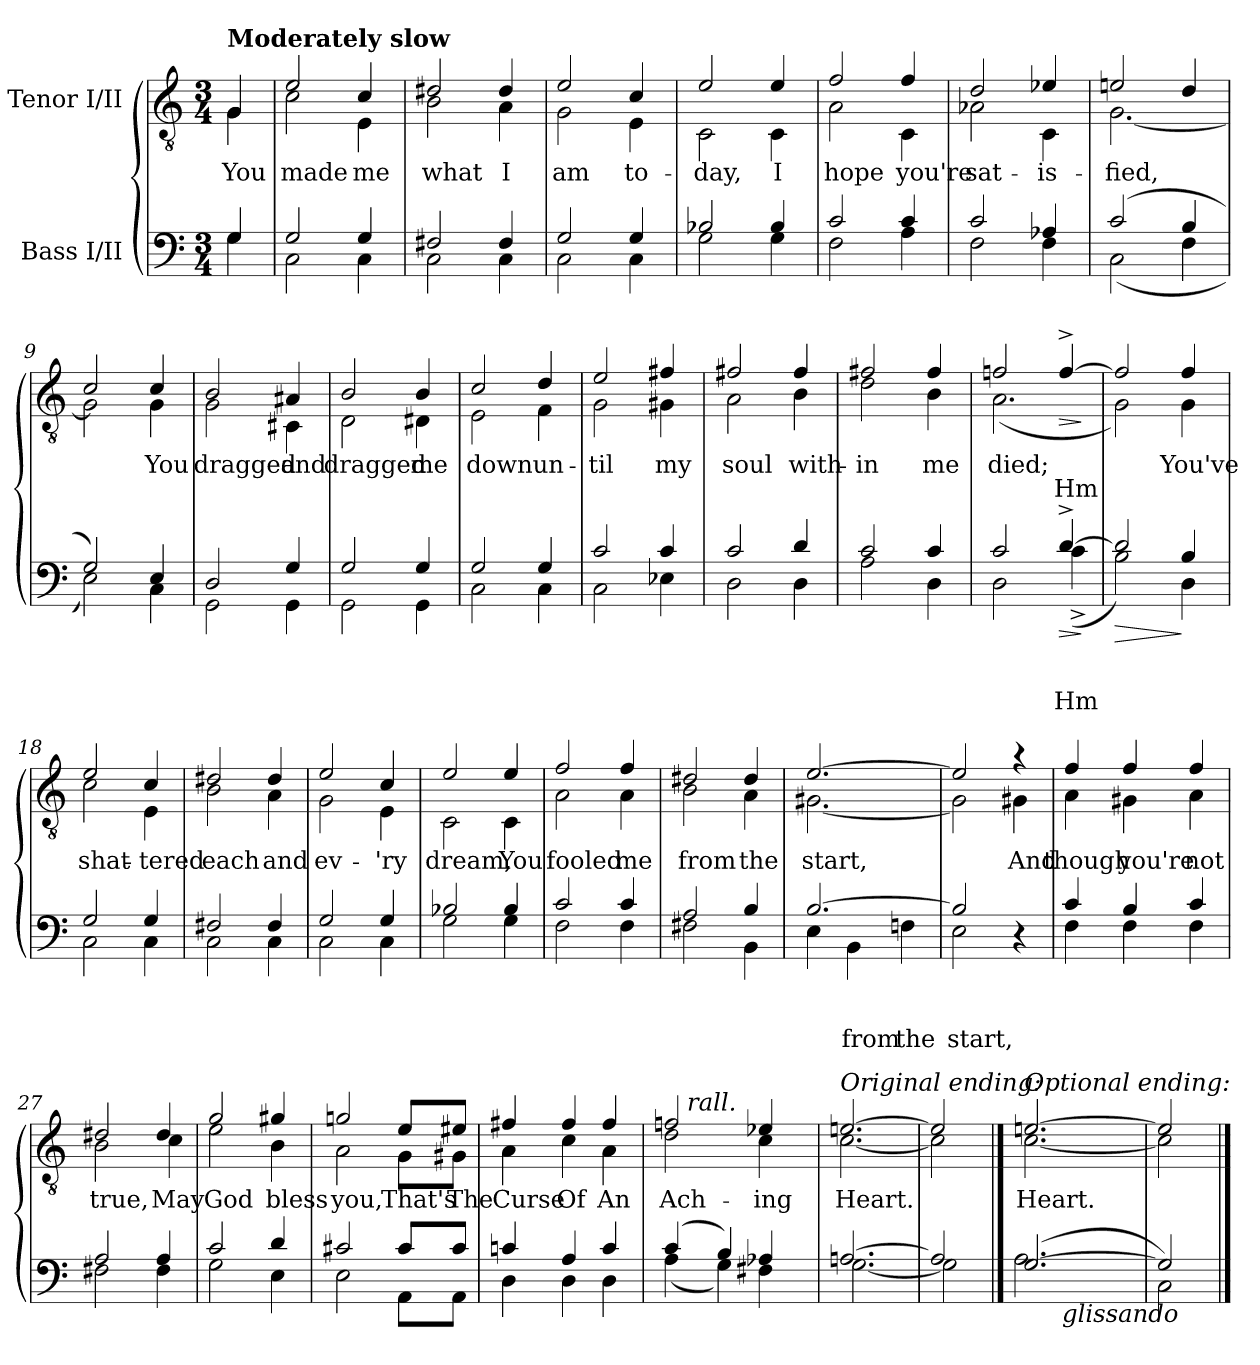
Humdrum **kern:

**kern	**text	**text	**text	**dynam	**kern	**text	**text	**dynam
*part2	*part2	*part2	*part2	*part2	*part1	*part1	*part1	*part1
*staff2	*staff2	*staff2	*staff2	*staff2	*staff1	*staff1	*staff1	*staff1
*I"Bass I/II	*	*	*	*	*I"Tenor I/II	*	*	*
*clefF4	*	*	*	*	*clefGv2	*	*	*
*k[]	*	*	*	*	*k[]	*	*	*
*C:	*	*	*	*	*C:	*	*	*
*M3/4	*	*	*	*	*M3/4	*	*	*
=1	=1	=1	=1	=1	=1	=1	=1	=1
*^	*	*	*	*	*^	*	*	*
!	!	!	!	!	!	!LO:TX:a:B:t=Moderately slow	!	!	!	!
4G/	4G\	.	.	.	.	4G/	4G\	You	.	.
=2	=2	=2	=2	=2	=2	=2	=2	=2	=2	=2
2G/	2C\	.	.	.	.	2e/	2c\	made	.	.
4G/	4C\	.	.	.	.	4c/	4E\	me	.	.
=3	=3	=3	=3	=3	=3	=3	=3	=3	=3	=3
2F#X/	2C\	.	.	.	.	2d#X/	2B\	what	.	.
4F#/	4C\	.	.	.	.	4d#/	4A\	I	.	.
=4	=4	=4	=4	=4	=4	=4	=4	=4	=4	=4
2G/	2C\	.	.	.	.	2e/	2G\	am	.	.
4G/	4C\	.	.	.	.	4c/	4E\	to-	.	.
=5	=5	=5	=5	=5	=5	=5	=5	=5	=5	=5
2B-X/	2G\	.	.	.	.	2e/	2C\	-day,	.	.
4B-/	4G\	.	.	.	.	4e/	4C\	I	.	.
=6	=6	=6	=6	=6	=6	=6	=6	=6	=6	=6
2c/	2F\	.	.	.	.	2f/	2A\	hope	.	.
4c/	4A\	.	.	.	.	4f/	4C\	you're	.	.
=7	=7	=7	=7	=7	=7	=7	=7	=7	=7	=7
2c/	2F\	.	.	.	.	2d/	2A-X\	sat-	.	.
4A-X/	4F\	.	.	.	.	4e-X/	4C\	-is-	.	.
!!LO:LB:g=z	!!
=8	=8	=8	=8	=8	=8	=8	=8	=8	=8	=8
(2c/	(2C\	.	.	.	.	2en/	[<2.G\	-­fied,	.	.
4B/	4F\	.	.	.	.	4d/	.	.	.	.
=9	=9	=9	=9	=9	=9	=9	=9	=9	=9	=9
2G/)	2E\)	.	.	.	.	2c/	2G\]	.	.	.
4E/	4C\	.	.	.	.	4c/	4G\	You	.	.
=10	=10	=10	=10	=10	=10	=10	=10	=10	=10	=10
2D/	2GG\	.	.	.	.	2B/	2G\	dragged	.	.
4G/	4GG\	.	.	.	.	4A#X/	4C#X\	and	.	.
=11	=11	=11	=11	=11	=11	=11	=11	=11	=11	=11
2G/	2GG\	.	.	.	.	2B/	2D\	dragged	.	.
4G/	4GG\	.	.	.	.	4B/	4D#X\	me	.	.
=12	=12	=12	=12	=12	=12	=12	=12	=12	=12	=12
2G/	2C\	.	.	.	.	2c/	2E\	down	.	.
4G/	4C\	.	.	.	.	4d/	4F\	un-	.	.
=13	=13	=13	=13	=13	=13	=13	=13	=13	=13	=13
2c/	2C\	.	.	.	.	2e/	2G\	-til	.	.
4c/	4E-X\	.	.	.	.	4f#X/	4G#X\	my	.	.
=14	=14	=14	=14	=14	=14	=14	=14	=14	=14	=14
2c/	2D\	.	.	.	.	2f#X/	2A\	soul	.	.
4d/	4D\	.	.	.	.	4f#/	4B\	with-	.	.
!!LO:LB:g=z	!!
=15	=15	=15	=15	=15	=15	=15	=15	=15	=15	=15
2c/	2A\	.	.	.	.	2f#X/	2d\	-­in	.	.
4c/	4D\	.	.	.	.	4f#/	4B\	me	.	.
=16	=16	=16	=16	=16	=16	=16	=16	=16	=16	=16
2c/	2D\	.	.	.	.	2fn/	(2.A\	died;	.	.
!	!	!	!	!	!LO:HP:b	!	!	!	!	!LO:HP:b
[>4d^>/	(4c^<\	.	.	Hm	>	[>4f^>/	.	.	Hm	>
*v	*v	*	*	*	*	*	*	*	*	*
*	*	*	*	*	*v	*v	*	*	*
.	.	.	.	]	.	.	.	]
=17	=17	=17	=17	=17	=17	=17	=17	=17
!	!	!	!	!LO:HP:b	!	!	!	!
*^	*	*	*	*	*^	*	*	*
2d/]	2B\)	.	.	.	>	2f/]	2G\)	.	.	.
4B/	4D\	.	.	.	]	4f/	4G\	You've	.	.
=18	=18	=18	=18	=18	=18	=18	=18	=18	=18	=18
2G/	2C\	.	.	.	.	2e/	2c\	shat-	.	.
4G/	4C\	.	.	.	.	4c/	4E\	-tered	.	.
=19	=19	=19	=19	=19	=19	=19	=19	=19	=19	=19
2F#X/	2C\	.	.	.	.	2d#X/	2B\	each	.	.
4F#/	4C\	.	.	.	.	4d#/	4A\	and	.	.
=20	=20	=20	=20	=20	=20	=20	=20	=20	=20	=20
2G/	2C\	.	.	.	.	2e/	2G\	ev-	.	.
4G/	4C\	.	.	.	.	4c/	4E\	-'ry	.	.
=21	=21	=21	=21	=21	=21	=21	=21	=21	=21	=21
2B-X/	2G\	.	.	.	.	2e/	2C\	dream,	.	.
4B-/	4G\	.	.	.	.	4e/	4C\	You	.	.
!!LO:LB:g=z	!!
=22	=22	=22	=22	=22	=22	=22	=22	=22	=22	=22
2c/	2F\	.	.	.	.	2f/	2A\	fooled	.	.
4c/	4F\	.	.	.	.	4f/	4A\	me	.	.
=23	=23	=23	=23	=23	=23	=23	=23	=23	=23	=23
2A/	2F#X\	.	.	.	.	2d#X/	2B\	from	.	.
4B/	4BB\	.	.	.	.	4d#/	4A\	the	.	.
=24	=24	=24	=24	=24	=24	=24	=24	=24	=24	=24
[>2.B/	4E\	.	.	.	.	[>2.e/	[<2.G#X\	start,	.	.
.	4BB\	.	.	from	.	.	.	.	.	.
.	4Fn\	.	.	the	.	.	.	.	.	.
=25	=25	=25	=25	=25	=25	=25	=25	=25	=25	=25
2B/]	2E\	.	.	start,	.	2e/]	2G#\]	.	.	.
4r	4ryy	.	.	.	.	4ra	4G#X\	And	.	.
=26	=26	=26	=26	=26	=26	=26	=26	=26	=26	=26
4c/	4F\	.	.	.	.	4f/	4A\	though	.	.
4B/	4F\	.	.	.	.	4f/	4G#X\	you're	.	.
4c/	4F\	.	.	.	.	4f/	4A\	not	.	.
=27	=27	=27	=27	=27	=27	=27	=27	=27	=27	=27
2A/	2F#X\	.	.	.	.	2d#X/	2B\	true,	.	.
4A/	4F#\	.	.	.	.	4d#/	4c\	May	.	.
=28	=28	=28	=28	=28	=28	=28	=28	=28	=28	=28
2c/	2G\	.	.	.	.	2g/	2e\	God	.	.
4d/	4E\	.	.	.	.	4g#X/	4B\	bless	.	.
!!LO:LB:g=z	!!
=29	=29	=29	=29	=29	=29	=29	=29	=29	=29	=29
2c#X/	2E\	.	.	.	.	2gn/	2A\	you,	.	.
8c#/L	8AA\L	.	.	.	.	8e/L	8G\L	That's	.	.
8c#/J	8AA\J	.	.	.	.	8e#X/J	8G#X\J	The	.	.
=30	=30	=30	=30	=30	=30	=30	=30	=30	=30	=30
4cn/	4D\	.	.	.	.	4f#X/	4A\	Curse	.	.
4A/	4D\	.	.	.	.	4f#/	4c\	Of	.	.
4c/	4D\	.	.	.	.	4f#/	4A\	An	.	.
=31	=31	=31	=31	=31	=31	=31	=31	=31	=31	=31
*	*	*	*	*	*	*	*^	*	*	*
(4c/	(4A\	.	.	.	.	2fn/	2d\	16.ryy	Ach-	.	.
!	!	!	!	!	!	!	!	!LO:TX:a:i:t=rall.	!	!	!
.	.	.	.	.	.	.	.	2ryy	.	.	.
4B/)	4G\)	.	.	.	.	.	.	.	.	.	.
4A-X/	4F#X\	.	.	.	.	4e-X/	4c\	.	-ing	.	.
.	.	.	.	.	.	.	.	8ryy	.	.	.
.	.	.	.	.	.	.	.	32ryy	.	.	.
=32	=32	=32	=32	=32	=32	=32	=32	=32	=32	=32	=32
!	!	!	!	!	!	!LO:TX:a:i:t=Original ending&colon;	!	!	!	!	!
*	*	*	*	*	*	*	*v	*v	*	*	*
[>2.An/	[<2.G\	.	.	.	.	[>2.en/	[<2.c\	Heart.	.	.
=33	=33	=33	=33	=33	=33	=33	=33	=33	=33	=33
2A/]	2G\]	.	.	.	.	2e/]	2c\]	.	.	.
==34	==34	==34	==34	==34	==34	==34	==34	==34	==34	==34
!	!	!	!	!	!	!LO:TX:a:i:t=Optional ending&colon;	!	!	!	!
*	*^	*	*	*	*	*	*	*	*	*
([>2.G/	2.A\	8ryy	.	.	.	.	[>2.en/	[<2.c\	Heart.	.	.
.	.	32ryy	.	.	.	.	.	.	.	.	.
!	!	!LO:TX:b:i:t=glissando	!	!	!	!	!	!	!	!	!
.	.	2ryy	.	.	.	.	.	.	.	.	.
.	.	16.ryy	.	.	.	.	.	.	.	.	.
*	*v	*v	*	*	*	*	*	*	*	*	*
=35	=35	=35	=35	=35	=35	=35	=35	=35	=35	=35
2G/]	2C\)	.	.	.	.	2e/]	2c\]	.	.	.
*v	*v	*	*	*	*	*	*	*	*	*
*	*	*	*	*	*v	*v	*	*	*
==	==	==	==	==	==	==	==	==
*-	*-	*-	*-	*-	*-	*-	*-	*-
